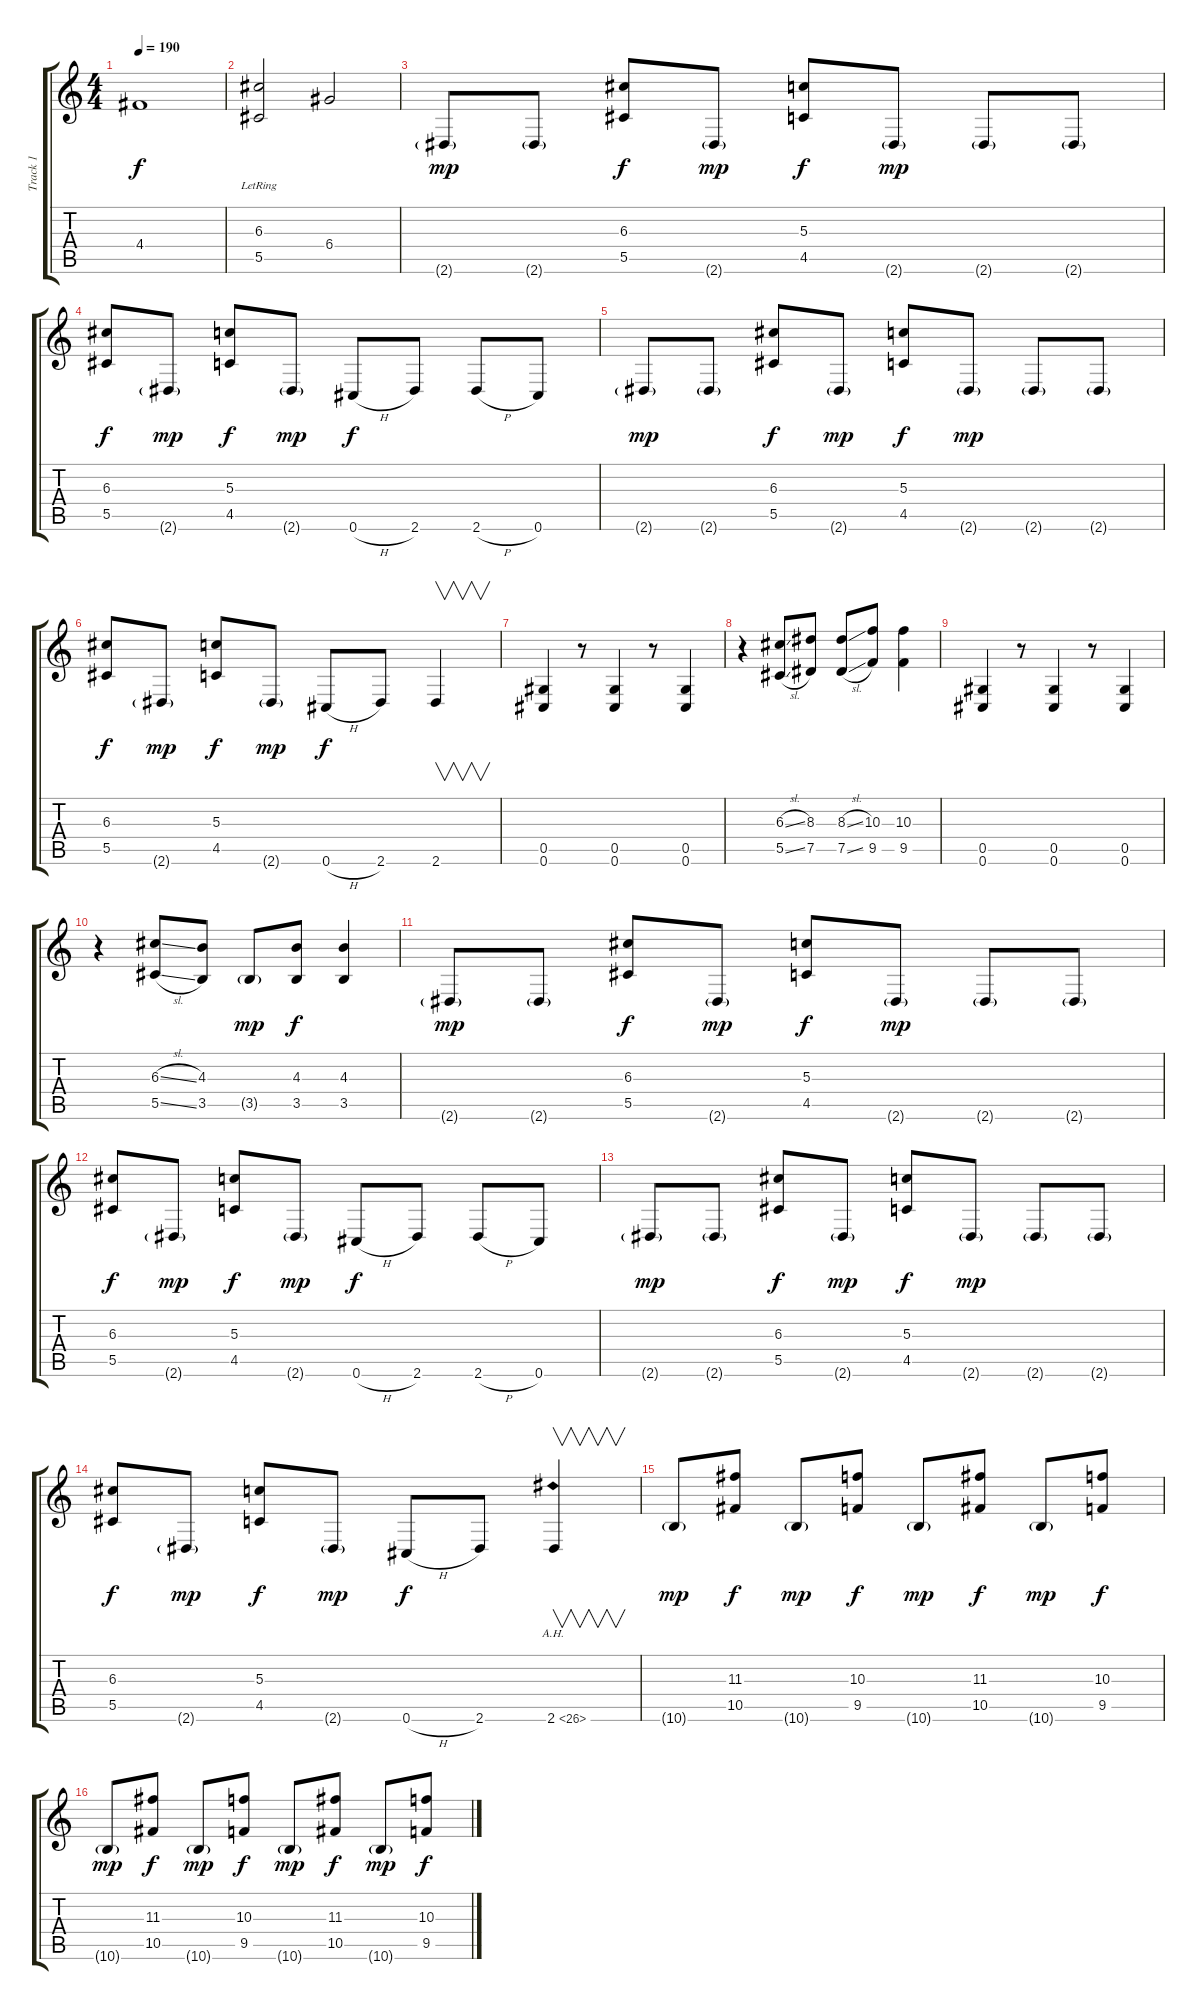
\track ("Track 1" "Track 1") {instrument distortionguitar}
\staff {score tabs}
\tuning (E4 B3 G3 D3 Ab2 Db2) {hide}
\ts (4 4)
\tempo 190
\clef g2
\ks c
4.4{t}.1{dy f} |
(6.3{lr} 5.5{lr}).2 6.4.2 |
2.6{g}.8{dy mp} 2.6{g}.8 (6.3 5.5).8{dy f} 2.6{g}.8{dy mp} (5.3 4.5).8{dy f} 2.6{g}.8{dy mp} 2.6{g}.8 2.6{g}.8 |
(6.3 5.5).8{dy f} 2.6{g}.8{dy mp} (5.3 4.5).8{dy f} 2.6{g}.8{dy mp} 0.6{h}.8{dy f} 2.6.8 2.6{h}.8 0.6.8 |
2.6{g}.8{dy mp} 2.6{g}.8 (6.3 5.5).8{dy f} 2.6{g}.8{dy mp} (5.3 4.5).8{dy f} 2.6{g}.8{dy mp} 2.6{g}.8 2.6{g}.8 |
(6.3 5.5).8{dy f} 2.6{g}.8{dy mp} (5.3 4.5).8{dy f} 2.6{g}.8{dy mp} 0.6{h}.8{dy f} 2.6.8 2.6.4{v} |
(0.5 0.6).4 r.8 (0.5 0.6).4 r.8 (0.5 0.6).4 |
r.4 (6.3{sl} 5.5{sl}).8 (8.3 7.5).8 (8.3{sl} 7.5{sl}).8 (10.3 9.5).8 (10.3 9.5).4 |
(0.5 0.6).4 r.8 (0.5 0.6).4 r.8 (0.5 0.6).4 |
r.4 (6.3{sl} 5.5{sl}).8 (4.3 3.5).8 3.5{g}.8{dy mp} (4.3 3.5).8{dy f} (4.3 3.5).4 |
2.6{g}.8{dy mp} 2.6{g}.8 (6.3 5.5).8{dy f} 2.6{g}.8{dy mp} (5.3 4.5).8{dy f} 2.6{g}.8{dy mp} 2.6{g}.8 2.6{g}.8 |
(6.3 5.5).8{dy f} 2.6{g}.8{dy mp} (5.3 4.5).8{dy f} 2.6{g}.8{dy mp} 0.6{h}.8{dy f} 2.6.8 2.6{h}.8 0.6.8 |
2.6{g}.8{dy mp} 2.6{g}.8 (6.3 5.5).8{dy f} 2.6{g}.8{dy mp} (5.3 4.5).8{dy f} 2.6{g}.8{dy mp} 2.6{g}.8 2.6{g}.8 |
(6.3 5.5).8{dy f} 2.6{g}.8{dy mp} (5.3 4.5).8{dy f} 2.6{g}.8{dy mp} 0.6{h}.8{dy f} 2.6.8 2.6{ah 24}.4{v} |
10.6{g}.8{dy mp} (11.3 10.5).8{dy f} 10.6{g}.8{dy mp} (10.3 9.5).8{dy f} 10.6{g}.8{dy mp} (11.3 10.5).8{dy f} 10.6{g}.8{dy mp} (10.3 9.5).8{dy f} |
10.6{g}.8{dy mp} (11.3 10.5).8{dy f} 10.6{g}.8{dy mp} (10.3 9.5).8{dy f} 10.6{g}.8{dy mp} (11.3 10.5).8{dy f} 10.6{g}.8{dy mp} (10.3 9.5).8{dy f}
